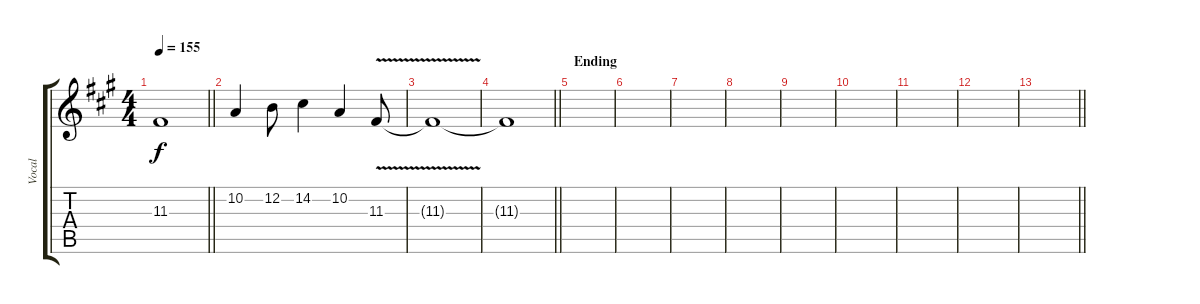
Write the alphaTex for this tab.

\track ("Vocal" "Vocal") {instrument lead1square}
\staff {score tabs}
\tuning (E4 B3 G3 D3 A2 E2) {hide}
\ts (4 4)
\tempo 155
\clef g2
\barLineRight lightlight
\ks a
11.3{t}.1{dy f} |
10.2.4 12.2.8 14.2.4 10.2.4 11.3{v}.8 |
11.3{t}.1 |
\barLineRight lightlight
11.3{t}.1 |
\section ("" "Ending")
|
|
|
|
|
|
|
|
\barLineRight lightlight
